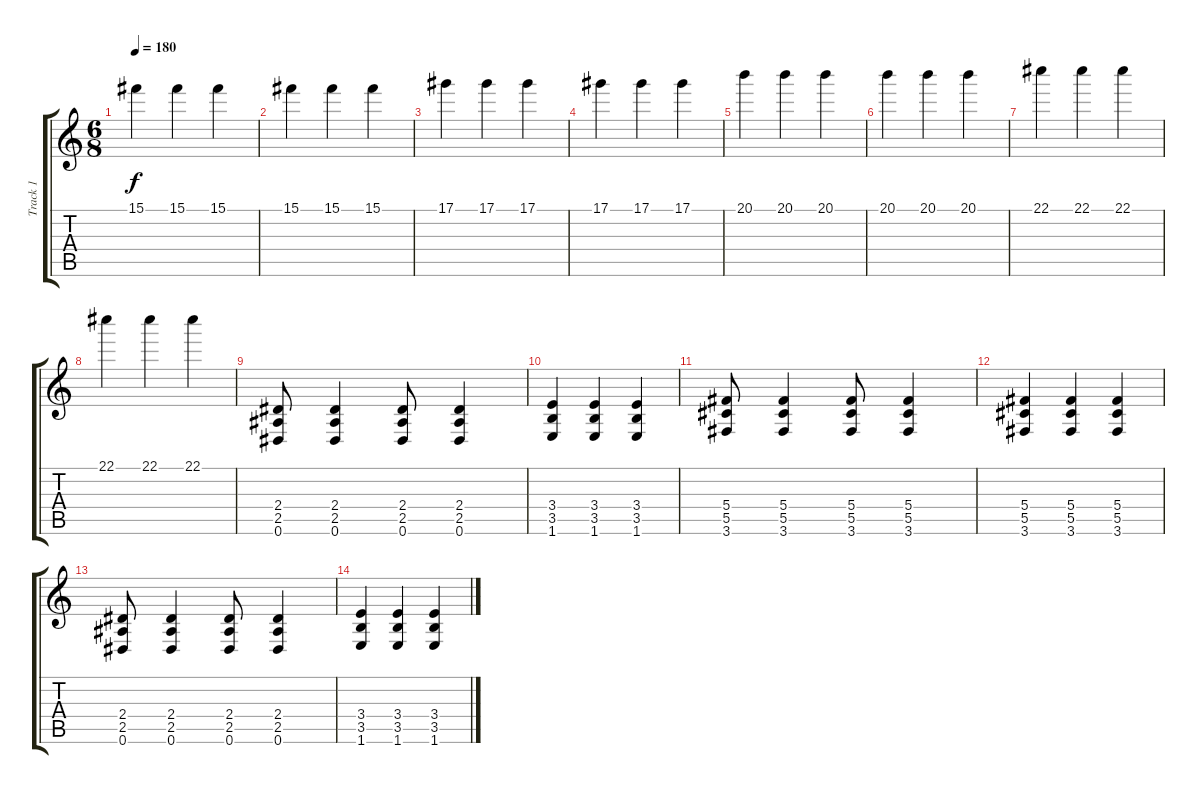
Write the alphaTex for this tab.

\track ("Track 1" "Track 1") {instrument distortionguitar}
\staff {score tabs}
\tuning (Eb4 Bb3 Gb3 Db3 Ab2 Eb2) {hide}
\ts (6 8)
\tempo 180
\clef g2
\ks c
15.1.4{dy f} 15.1.4 15.1.4 |
15.1.4 15.1.4 15.1.4 |
17.1.4 17.1.4 17.1.4 |
17.1.4 17.1.4 17.1.4 |
20.1.4 20.1.4 20.1.4 |
20.1.4 20.1.4 20.1.4 |
22.1.4 22.1.4 22.1.4 |
22.1.4 22.1.4 22.1.4 |
(2.4 2.5 0.6).8 (2.4 2.5 0.6).4 (2.4 2.5 0.6).8 (2.4 2.5 0.6).4 |
(3.4 3.5 1.6).4 (3.4 3.5 1.6).4 (3.4 3.5 1.6).4 |
(5.4 5.5 3.6).8 (5.4 5.5 3.6).4 (5.4 5.5 3.6).8 (5.4 5.5 3.6).4 |
(5.4 5.5 3.6).4 (5.4 5.5 3.6).4 (5.4 5.5 3.6).4 |
(2.4 2.5 0.6).8 (2.4 2.5 0.6).4 (2.4 2.5 0.6).8 (2.4 2.5 0.6).4 |
(3.4 3.5 1.6).4 (3.4 3.5 1.6).4 (3.4 3.5 1.6).4
